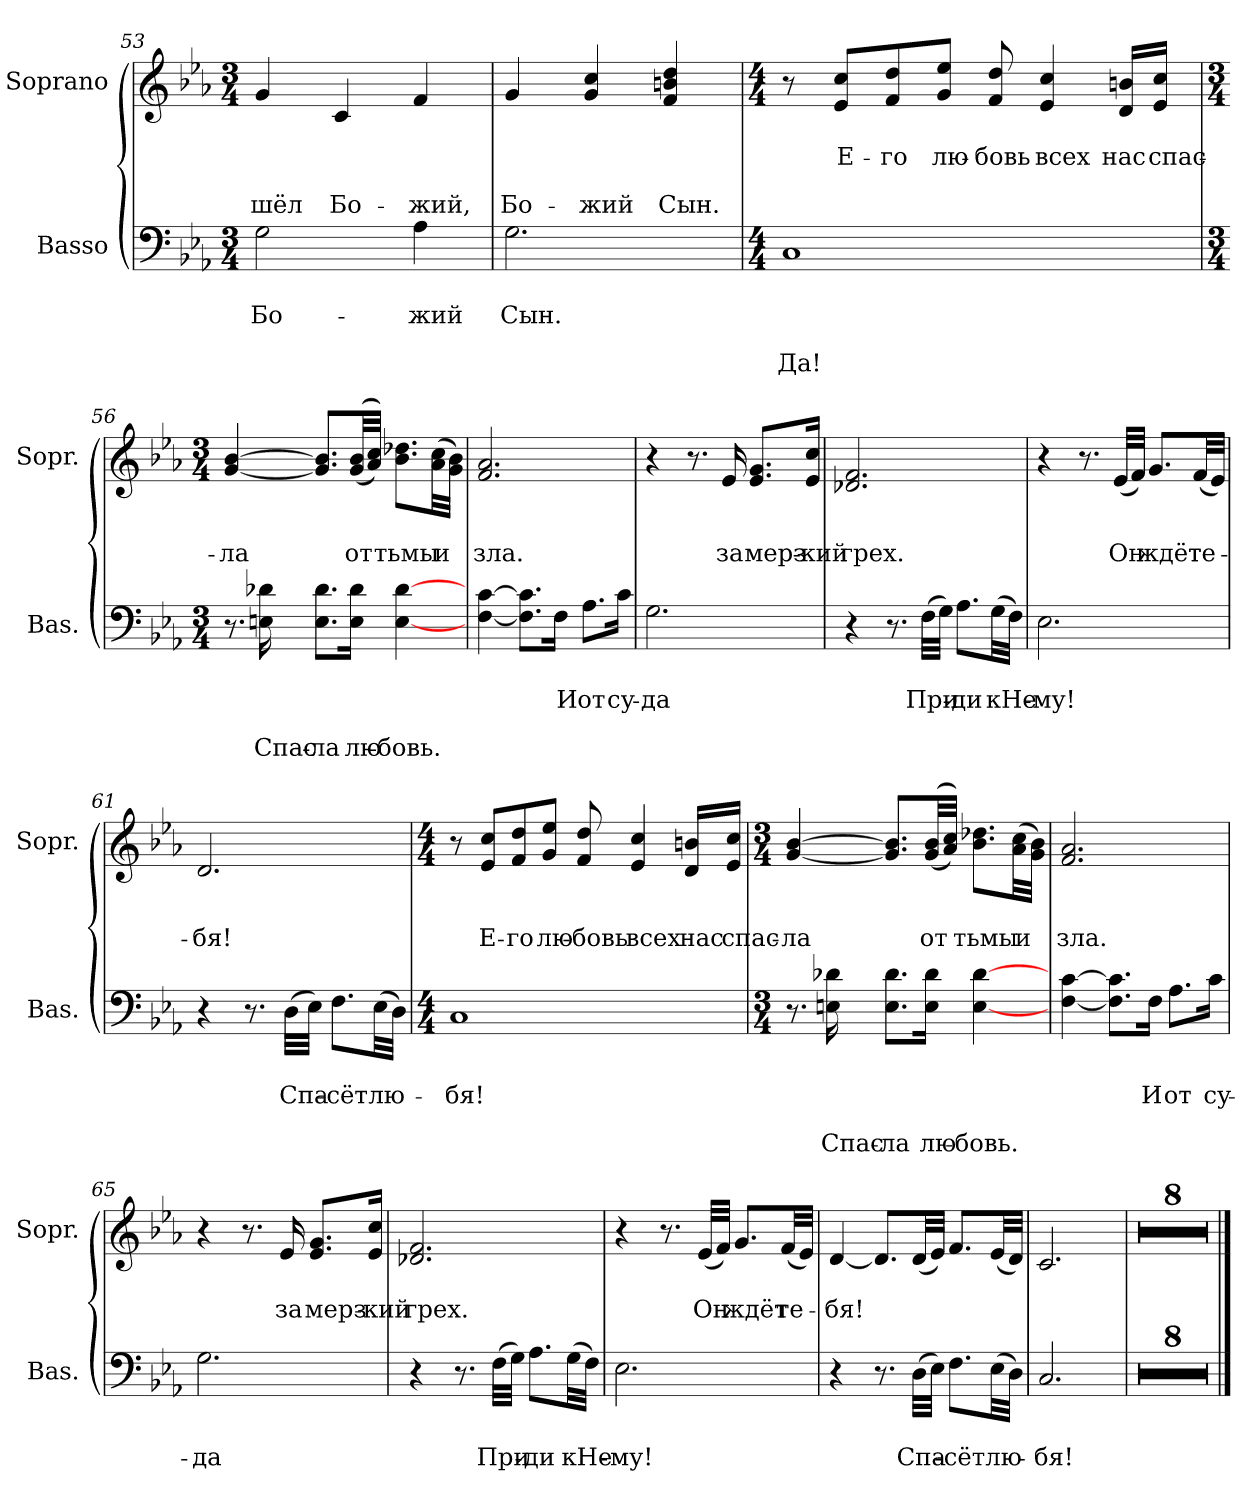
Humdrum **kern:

**kern	**text	**text	**text	**text	**kern	**text	**text	**text	**text
*part2	*part2	*part2	*part2	*part2	*part1	*part1	*part1	*part1	*part1
*staff2	*staff2	*staff2	*staff2	*staff2	*staff1	*staff1	*staff1	*staff1	*staff1
*I"Basso	*	*	*	*	*I"Soprano	*	*	*	*
*I'Bas.	*	*	*	*	*I'Sopr.	*	*	*	*
!!LO:LB:g=z
*clefF4	*	*	*	*	*clefG2	*	*	*	*
*k[b-e-a-]	*	*	*	*	*k[b-e-a-]	*	*	*	*
*c:	*	*	*	*	*c:	*	*	*	*
*M3/4	*	*	*	*	*M3/4	*	*	*	*
=53	=53	=53	=53	=53	=53	=53	=53	=53	=53
!	!	!LO:LY:a	!	!	!	!	!	!	!LO:LY:b
2G\	.	Бо-	.	.	4g/	.	.	.	-шёл
!	!	!	!	!	!	!	!	!	!LO:LY:b
.	.	.	.	.	4c/	.	.	.	Бо-
!	!	!LO:LY:a	!	!	!	!	!	!	!LO:LY:b
4A-\	.	-жий	.	.	4f/	.	.	.	-жий,
=54	=54	=54	=54	=54	=54	=54	=54	=54	=54
!	!	!LO:LY:a	!	!	!	!	!	!	!LO:LY:b
2.G\	.	Сын.	.	.	4g/	.	.	.	Бо-
!	!	!	!	!	!	!	!	!	!LO:LY:b
.	.	.	.	.	4g/ 4cc/	.	.	.	-жий
!	!	!	!	!	!	!	!	!	!LO:LY:b
.	.	.	.	.	4f/ 4bn/ 4dd/	.	.	.	Сын.
=55	=55	=55	=55	=55	=55	=55	=55	=55	=55
*M4/4	*	*	*	*	*M4/4	*	*	*	*
!	!	!	!	!LO:LY:a	!	!	!	!	!
1C	.	.	.	Да!	8r	.	.	.	.
!	!	!	!	!	!	!	!LO:LY:b	!	!
.	.	.	.	.	8e-/ 8cc/L	.	Е-	.	.
!	!	!	!	!	!	!	!LO:LY:b	!	!
.	.	.	.	.	8f/ 8dd/	.	-го	.	.
!	!	!	!	!	!	!	!LO:LY:b	!	!
.	.	.	.	.	8g/ 8ee-/J	.	лю-	.	.
!	!	!	!	!	!	!	!LO:LY:b	!	!
.	.	.	.	.	8f/ 8dd/	.	-бовь	.	.
!	!	!	!	!	!	!	!LO:LY:b	!	!
.	.	.	.	.	4e-/ 4cc/	.	всех	.	.
!	!	!	!	!	!	!	!LO:LY:b	!	!
.	.	.	.	.	16d/ 16bn/LL	.	нас	.	.
!	!	!	!	!	!	!	!LO:LY:b	!	!
.	.	.	.	.	16e-/ 16cc/JJ	.	спас-	.	.
!!LO:LB:g=z
=56	=56	=56	=56	=56	=56	=56	=56	=56	=56
*M3/4	*	*	*	*	*M3/4	*	*	*	*
!	!	!	!	!	!	!	!LO:LY:b	!	!
8.r	.	.	.	.	[4g/ [4b-/	.	-ла	.	.
!	!	!	!	!LO:LY:a	!	!	!	!	!
16En\ 16d-X\	.	.	.	Спас-	.	.	.	.	.
!	!	!	!	!LO:LY:a	!	!	!	!	!
8.E\ 8.d-\L	.	.	.	-ла	8.g/] 8.b-/]L	.	.	.	.
!	!	!	!	!LO:LY:a	!	!	!LO:LY:b	!	!
16E\ 16d-\Jk	.	.	.	лю-	(<(>32g/ 32b-/LL	.	от	.	.
.	.	.	.	.	32a-/ 32cc/JJJ))	.	.	.	.
!	!	!	!	!LO:LY:a	!	!	!LO:LY:b	!	!
[4E\ [4d-\	.	.	.	-бовь.	8.b-\ 8.dd-X\L	.	тьмы	.	.
!	!	!	!	!	!	!	!LO:LY:b	!	!
.	.	.	.	.	(>32a-\ 32cc\LL	.	и	.	.
.	.	.	.	.	32g\ 32b-\JJJ)	.	.	.	.
=57	=57	=57	=57	=57	=57	=57	=57	=57	=57
!	!	!	!	!	!	!	!LO:LY:b	!	!
[4F\ [4c\	.	.	.	.	2.f/ 2.a-/	.	зла.	.	.
8.F\] 8.c\]L	.	.	.	.	.	.	.	.	.
!	!	!LO:LY:a	!	!	!	!	!	!	!
16F\Jk	.	И	.	.	.	.	.	.	.
!	!	!LO:LY:a	!	!	!	!	!	!	!
8.A-\L	.	от	.	.	.	.	.	.	.
!	!	!LO:LY:a	!	!	!	!	!	!	!
16c\Jk	.	су-	.	.	.	.	.	.	.
!!LO:LB:g=z
=58	=58	=58	=58	=58	=58	=58	=58	=58	=58
!	!	!LO:LY:a	!	!	!	!	!	!	!
2.G\	.	-да	.	.	4r	.	.	.	.
.	.	.	.	.	8.r	.	.	.	.
!	!	!	!	!	!	!	!LO:LY:b	!	!
.	.	.	.	.	16e-/	.	за	.	.
!	!	!	!	!	!	!	!LO:LY:b	!	!
.	.	.	.	.	8.e-/ 8.g/L	.	мерз-	.	.
!	!	!	!	!	!	!	!LO:LY:b	!	!
.	.	.	.	.	16e-/ 16cc/Jk	.	-кий	.	.
=59	=59	=59	=59	=59	=59	=59	=59	=59	=59
!	!	!	!	!	!	!	!LO:LY:b	!	!
4r	.	.	.	.	2.d-X/ 2.f/	.	грех.	.	.
8.r	.	.	.	.	.	.	.	.	.
!	!	!LO:LY:a	!	!	!	!	!	!	!
(>32F\LLL	.	При-	.	.	.	.	.	.	.
32G\JJJ)	.	.	.	.	.	.	.	.	.
!	!	!LO:LY:a	!	!	!	!	!	!	!
8.A-\L	.	-ди	.	.	.	.	.	.	.
!	!	!LO:LY:a	!	!	!	!	!	!	!
(>32G\LL	.	кНе-	.	.	.	.	.	.	.
32F\JJJ)	.	.	.	.	.	.	.	.	.
=60	=60	=60	=60	=60	=60	=60	=60	=60	=60
!	!	!LO:LY:a	!	!	!	!	!	!	!
2.E-\	.	-му!	.	.	4r	.	.	.	.
.	.	.	.	.	8.r	.	.	.	.
!	!	!	!	!	!	!	!LO:LY:b	!	!
.	.	.	.	.	(<32e-/LLL	.	Он	.	.
.	.	.	.	.	32f/JJJ)	.	.	.	.
!	!	!	!	!	!	!	!LO:LY:b	!	!
.	.	.	.	.	8.g/L	.	ждёт	.	.
!	!	!	!	!	!	!	!LO:LY:b	!	!
.	.	.	.	.	(<32f/LL	.	те-	.	.
.	.	.	.	.	32e-/JJJ)	.	.	.	.
!!LO:LB:g=z
=61	=61	=61	=61	=61	=61	=61	=61	=61	=61
!	!	!	!	!	!	!	!LO:LY:b	!	!
4r	.	.	.	.	2.d/	.	-бя!	.	.
8.r	.	.	.	.	.	.	.	.	.
!	!	!LO:LY:a	!	!	!	!	!	!	!
(>32D\LLL	.	Спа-	.	.	.	.	.	.	.
32E-\JJJ)	.	.	.	.	.	.	.	.	.
!	!	!LO:LY:a	!	!	!	!	!	!	!
8.F\L	.	-сёт	.	.	.	.	.	.	.
!	!	!LO:LY:a	!	!	!	!	!	!	!
(>32E-\LL	.	лю-	.	.	.	.	.	.	.
32D\JJJ)	.	.	.	.	.	.	.	.	.
=62	=62	=62	=62	=62	=62	=62	=62	=62	=62
*M4/4	*	*	*	*	*M4/4	*	*	*	*
!	!	!LO:LY:a	!	!	!	!	!	!	!
1C	.	-бя!	.	.	8r	.	.	.	.
!	!	!	!	!	!	!	!LO:LY:b	!	!
.	.	.	.	.	8e-/ 8cc/L	.	Е-	.	.
!	!	!	!	!	!	!	!LO:LY:b	!	!
.	.	.	.	.	8f/ 8dd/	.	-го	.	.
!	!	!	!	!	!	!	!LO:LY:b	!	!
.	.	.	.	.	8g/ 8ee-/J	.	лю-	.	.
!	!	!	!	!	!	!	!LO:LY:b	!	!
.	.	.	.	.	8f/ 8dd/	.	-бовь	.	.
!	!	!	!	!	!	!	!LO:LY:b	!	!
.	.	.	.	.	4e-/ 4cc/	.	всех	.	.
!	!	!	!	!	!	!	!LO:LY:b	!	!
.	.	.	.	.	16d/ 16bn/LL	.	нас	.	.
!	!	!	!	!	!	!	!LO:LY:b	!	!
.	.	.	.	.	16e-/ 16cc/JJ	.	спас-	.	.
!!LO:PB:g=z
=63	=63	=63	=63	=63	=63	=63	=63	=63	=63
*M3/4	*	*	*	*	*M3/4	*	*	*	*
!	!	!	!	!	!	!	!LO:LY:b	!	!
8.r	.	.	.	.	[4g/ [4b-/	.	-ла	.	.
!	!	!	!	!LO:LY:a	!	!	!	!	!
16En\ 16d-X\	.	.	.	Спас-	.	.	.	.	.
!	!	!	!	!LO:LY:a	!	!	!	!	!
8.E\ 8.d-\L	.	.	.	-ла	8.g/] 8.b-/]L	.	.	.	.
!	!	!	!	!LO:LY:a	!	!	!LO:LY:b	!	!
16E\ 16d-\Jk	.	.	.	лю-	(<(>32g/ 32b-/LL	.	от	.	.
.	.	.	.	.	32a-/ 32cc/JJJ))	.	.	.	.
!	!	!	!	!LO:LY:a	!	!	!LO:LY:b	!	!
[4E\ [4d-\	.	.	.	-бовь.	8.b-\ 8.dd-X\L	.	тьмы	.	.
!	!	!	!	!	!	!	!LO:LY:b	!	!
.	.	.	.	.	(>32a-\ 32cc\LL	.	и	.	.
.	.	.	.	.	32g\ 32b-\JJJ)	.	.	.	.
=64	=64	=64	=64	=64	=64	=64	=64	=64	=64
!	!	!	!	!	!	!	!LO:LY:b	!	!
[4F\ [4c\	.	.	.	.	2.f/ 2.a-/	.	зла.	.	.
8.F\] 8.c\]L	.	.	.	.	.	.	.	.	.
!	!	!LO:LY:a	!	!	!	!	!	!	!
16F\Jk	.	И	.	.	.	.	.	.	.
!	!	!LO:LY:a	!	!	!	!	!	!	!
8.A-\L	.	от	.	.	.	.	.	.	.
!	!	!LO:LY:a	!	!	!	!	!	!	!
16c\Jk	.	су-	.	.	.	.	.	.	.
!!LO:LB:g=z
=65	=65	=65	=65	=65	=65	=65	=65	=65	=65
!	!	!LO:LY:a	!	!	!	!	!	!	!
2.G\	.	-да	.	.	4r	.	.	.	.
.	.	.	.	.	8.r	.	.	.	.
!	!	!	!	!	!	!	!LO:LY:b	!	!
.	.	.	.	.	16e-/	.	за	.	.
!	!	!	!	!	!	!	!LO:LY:b	!	!
.	.	.	.	.	8.e-/ 8.g/L	.	мерз-	.	.
!	!	!	!	!	!	!	!LO:LY:b	!	!
.	.	.	.	.	16e-/ 16cc/Jk	.	-кий	.	.
=66	=66	=66	=66	=66	=66	=66	=66	=66	=66
!	!	!	!	!	!	!	!LO:LY:b	!	!
4r	.	.	.	.	2.d-X/ 2.f/	.	грех.	.	.
8.r	.	.	.	.	.	.	.	.	.
!	!	!LO:LY:a	!	!	!	!	!	!	!
(>32F\LLL	.	При-	.	.	.	.	.	.	.
32G\JJJ)	.	.	.	.	.	.	.	.	.
!	!	!LO:LY:a	!	!	!	!	!	!	!
8.A-\L	.	-ди	.	.	.	.	.	.	.
!	!	!LO:LY:a	!	!	!	!	!	!	!
(>32G\LL	.	кНе-	.	.	.	.	.	.	.
32F\JJJ)	.	.	.	.	.	.	.	.	.
=67	=67	=67	=67	=67	=67	=67	=67	=67	=67
!	!	!LO:LY:a	!	!	!	!	!	!	!
2.E-\	.	-му!	.	.	4r	.	.	.	.
.	.	.	.	.	8.r	.	.	.	.
!	!	!	!	!	!	!	!LO:LY:b	!	!
.	.	.	.	.	(<32e-/LLL	.	Он	.	.
.	.	.	.	.	32f/JJJ)	.	.	.	.
!	!	!	!	!	!	!	!LO:LY:b	!	!
.	.	.	.	.	8.g/L	.	ждёт	.	.
!	!	!	!	!	!	!	!LO:LY:b	!	!
.	.	.	.	.	(<32f/LL	.	те-	.	.
.	.	.	.	.	32e-/JJJ)	.	.	.	.
!!LO:LB:g=z
=68	=68	=68	=68	=68	=68	=68	=68	=68	=68
!	!	!	!	!	!	!	!LO:LY:b	!	!
4r	.	.	.	.	[4d/	.	-бя!	.	.
8.r	.	.	.	.	8.d/L]	.	.	.	.
!	!	!LO:LY:a	!	!	!	!	!	!	!
(>32D\LLL	.	Спа-	.	.	(<32d/LL	.	.	.	.
32E-\JJJ)	.	.	.	.	32e-/JJJ)	.	.	.	.
!	!	!LO:LY:a	!	!	!	!	!	!	!
8.F\L	.	-сёт	.	.	8.f/L	.	.	.	.
!	!	!LO:LY:a	!	!	!	!	!	!	!
(>32E-\LL	.	лю-	.	.	(<32e-/LL	.	.	.	.
32D\JJJ)	.	.	.	.	32d/JJJ)	.	.	.	.
=69	=69	=69	=69	=69	=69	=69	=69	=69	=69
!	!	!LO:LY:a	!	!	!	!	!	!	!
2.C/	.	-бя!	.	.	2.c/	.	.	.	.
=70	=70	=70	=70	=70	=70	=70	=70	=70	=70
2.r	.	.	.	.	2.r	.	.	.	.
!!LO:LB:g=z
=71	=71	=71	=71	=71	=71	=71	=71	=71	=71
2.r	.	.	.	.	2.r	.	.	.	.
=72	=72	=72	=72	=72	=72	=72	=72	=72	=72
2.r	.	.	.	.	2.r	.	.	.	.
=73	=73	=73	=73	=73	=73	=73	=73	=73	=73
2.r	.	.	.	.	2.r	.	.	.	.
=74	=74	=74	=74	=74	=74	=74	=74	=74	=74
2.r	.	.	.	.	2.r	.	.	.	.
!!LO:LB:g=z
=75	=75	=75	=75	=75	=75	=75	=75	=75	=75
2.r	.	.	.	.	2.r	.	.	.	.
=76	=76	=76	=76	=76	=76	=76	=76	=76	=76
2.r	.	.	.	.	2.r	.	.	.	.
=77	=77	=77	=77	=77	=77	=77	=77	=77	=77
2.r	.	.	.	.	2.r	.	.	.	.
==	==	==	==	==	==	==	==	==	==
*-	*-	*-	*-	*-	*-	*-	*-	*-	*-
